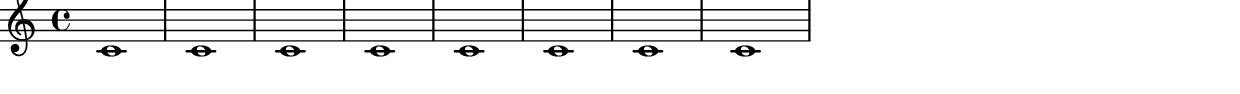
%% Generated by lilypond-book
%% Options: [exampleindent=10.16\mm,indent=0\mm,line-width=160\mm]
\include "lilypond-book-preamble.ly"


% ****************************************************************
% Start cut-&-pastable-section
% ****************************************************************

#(ly:set-option 'eps-box-padding 3.000000)



\paper {
  indent = 0\mm
  line-width = 160\mm
  % offset the left padding, also add 1mm as lilypond creates cropped
  % images with a little space on the right
  line-width = #(- line-width (* mm  3.000000) (* mm 1))
}

\layout {
  
}




% ****************************************************************
% ly snippet:
% ****************************************************************
\sourcefilename "/lilypond-2.24.3/input/regression/fret-diagrams-fingering.ly"
\sourcefileline 0
\version "2.19.8"

\header {
  texidoc="
Finger labels can be added, either in dots or below strings.
Dot color can be changed globally or on a per-dot basis,
and fingering label font size can be adjusted.

"
}

\layout { ragged-right = ##t }

<<
  \chords {
    c1 |
    c1 |
    c1 |
    c1 |
    c1 |
    c1 |
    c1 |
    c1
  }

  \new Voice {
    \textLengthOn
     %% C major for guitar,  verbose style
    \override TextScript.fret-diagram-details.finger-code = #'below-string
    c'1 ^\markup {
            \fret-diagram-verbose #'((mute 6)
                                     (place-fret 5 3 1)
                                     (place-fret 4 5 2)
                                     (place-fret 3 5 3)
                                     (place-fret 2 5 4)
                                     (place-fret 1 3 1)
                                     (barre 5 1 3))}

     %% C major for guitar,  verbose style
    \override TextScript.fret-diagram-details.string-label-font-mag = #0.4
    c'1 ^\markup {
            \fret-diagram-verbose #'((mute 6)
                                     (place-fret 5 3 1)
                                     (place-fret 4 5 2)
                                     (place-fret 3 5 3)
                                     (place-fret 2 5 4)
                                     (place-fret 1 3 1)
                                     (barre 5 1 3))}

     %% C major for guitar, verbose style
    \override TextScript.fret-diagram-details.finger-code = #'in-dot
    c' ^\markup {
            \fret-diagram-verbose #'((mute 6)
                                     (place-fret 5 3 1)
                                     (place-fret 4 5 2)
                                     (place-fret 3 5 3)
                                     (place-fret 2 5 4)
                                     (place-fret 1 3 1)
                                     (barre 5 1 3))}

     %% C major for guitar, verbose style
    \once \override TextScript.fret-diagram-details.dot-color = #'white
    c' ^\markup {
            \fret-diagram-verbose #'((mute 6)
                                     (place-fret 5 3 1)
                                     (place-fret 4 5 2)
                                     (place-fret 3 5 3)
                                     (place-fret 2 5 4)
                                     (place-fret 1 3 1)
                                     (barre 5 1 3))}

     %% C major for guitar,  verbose style
    \once \override TextScript.fret-diagram-details.dot-label-font-mag = #0.75
    c'1 ^\markup {
            \fret-diagram-verbose #'((mute 6)
                                     (place-fret 5 3 1)
                                     (place-fret 4 5 2)
                                     (place-fret 3 5 3)
                                     (place-fret 2 5 4)
                                     (place-fret 1 3 1)
                                     (barre 5 1 3))}
     %% C major for guitar, verbose style
     %% dot color inversion, white on black
    \once \override TextScript.fret-diagram-details.dot-color = #'black
    c' ^\markup {
            \fret-diagram-verbose #'((mute 6)
                                     (place-fret 5 3 1 inverted)
                                     (place-fret 4 5 2)
                                     (place-fret 3 5 3 inverted)
                                     (place-fret 2 5 4)
                                     (place-fret 1 3 1)
                                     (barre 5 1 3))}
     %% C major for guitar, verbose style
     %% dot color inversion, black on white
    \once \override TextScript.fret-diagram-details.dot-color = #'white
    c' ^\markup {
            \fret-diagram-verbose #'((mute 6)
                                     (place-fret 5 3 1 inverted)
                                     (place-fret 4 5 2)
                                     (place-fret 3 5 3 inverted)
                                     (place-fret 2 5 4)
                                     (place-fret 1 3 1)
                                     (barre 5 1 3))}
     %% C major for guitar, verbose style
     %% dot color inversion, global setting and per-dot
    \once \override TextScript.fret-diagram-details.dot-color = #'grey
    \once \override TextScript.size = #1.4
    c' ^\markup {
            \fret-diagram-verbose #'((mute 6)
                                     (place-fret 5 3 1 inverted)
                                     (place-fret 4 5 2 red)
                                     (place-fret 3 5 3 inverted)
                                     (place-fret 2 5 4 red inverted)
                                     (place-fret 1 3 1)
                                     (barre 5 1 3))}
 }
>>



% ****************************************************************
% end ly snippet
% ****************************************************************
